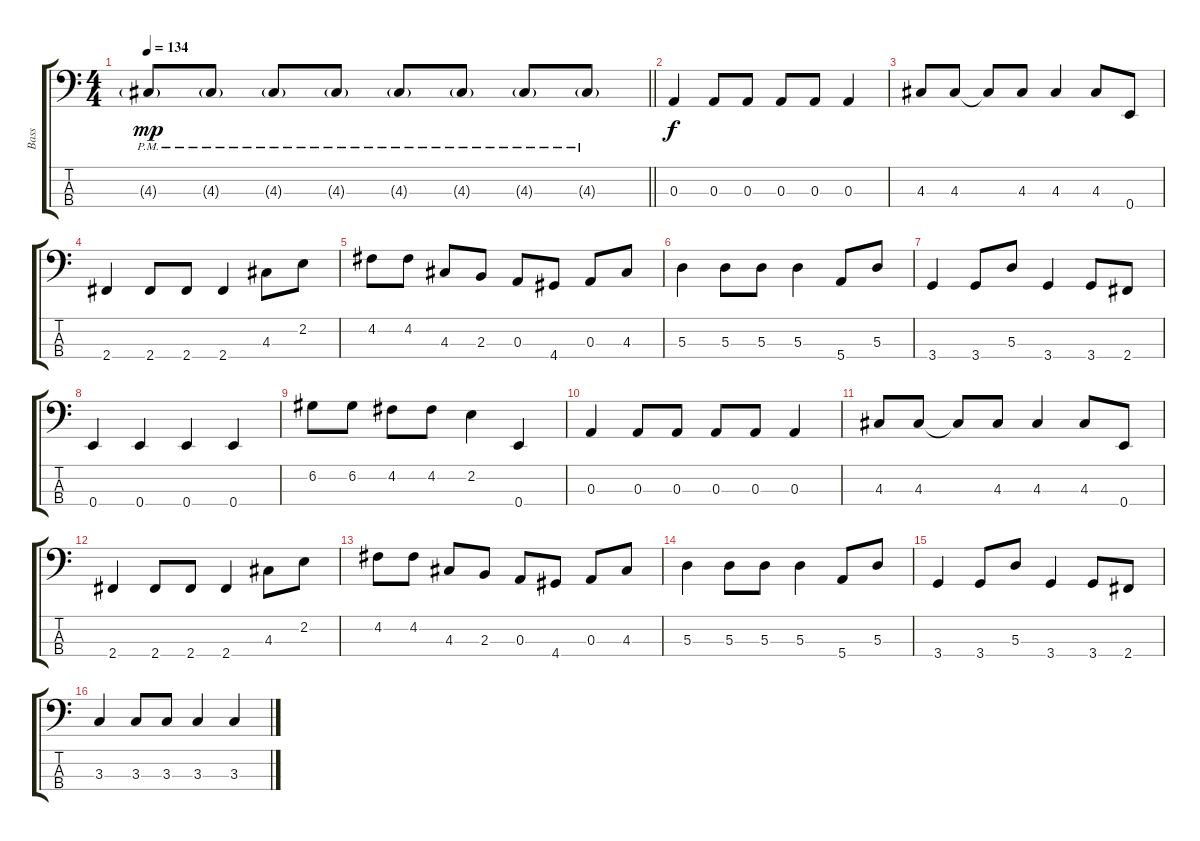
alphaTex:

\track ("Bass" "Bass") {instrument electricbassfinger}
\staff {score tabs}
\tuning (G2 D2 A1 E1) {hide}
\ts (4 4)
\tempo 134
\clef f4
\barLineRight lightlight
\ks c
4.3{g pm}.8{dy mp} 4.3{g pm}.8 4.3{g pm}.8 4.3{g pm}.8 4.3{g pm}.8 4.3{g pm}.8 4.3{g pm}.8 4.3{g pm}.8 |
0.3.4{dy f} 0.3.8 0.3.8 0.3.8 0.3.8 0.3.4 |
4.3.8 4.3.8 4.3{t}.8 4.3.8 4.3.4 4.3.8 0.4.8 |
2.4.4 2.4.8 2.4.8 2.4.4 4.3.8 2.2.8 |
4.2.8 4.2.8 4.3.8 2.3.8 0.3.8 4.4.8 0.3.8 4.3.8 |
5.3.4 5.3.8 5.3.8 5.3.4 5.4.8 5.3.8 |
3.4.4 3.4.8 5.3.8 3.4.4 3.4.8 2.4.8 |
0.4.4 0.4.4 0.4.4 0.4.4 |
6.2.8 6.2.8 4.2.8 4.2.8 2.2.4 0.4.4 |
0.3.4 0.3.8 0.3.8 0.3.8 0.3.8 0.3.4 |
4.3.8 4.3.8 4.3{t}.8 4.3.8 4.3.4 4.3.8 0.4.8 |
2.4.4 2.4.8 2.4.8 2.4.4 4.3.8 2.2.8 |
4.2.8 4.2.8 4.3.8 2.3.8 0.3.8 4.4.8 0.3.8 4.3.8 |
5.3.4 5.3.8 5.3.8 5.3.4 5.4.8 5.3.8 |
3.4.4 3.4.8 5.3.8 3.4.4 3.4.8 2.4.8 |
3.3.4 3.3.8 3.3.8 3.3.4 3.3.4
